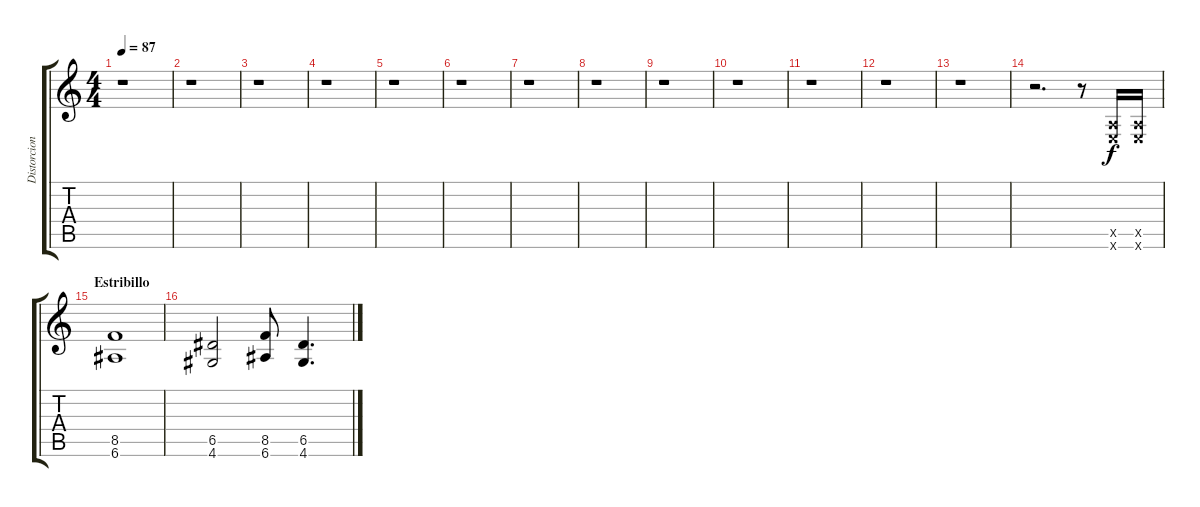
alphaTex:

\track ("Distorcion II" "Distorcion") {instrument distortionguitar}
\staff {score tabs}
\tuning (E4 B3 G3 D3 A2 E2) {hide}
\ts (4 4)
\tempo 87
\clef g2
\ks c
r.1{dy f} |
r.1 |
r.1 |
r.1 |
r.1 |
r.1 |
r.1 |
r.1 |
r.1 |
r.1 |
r.1 |
r.1 |
r.1 |
r.2{d} r.8 (0.5{x} 0.6{x}).16 (0.5{x} 0.6{x}).16 |
\section ("" "Estribillo")
(8.5 6.6).1 |
(6.5 4.6).2 (8.5 6.6).8 (6.5 4.6).4{d}
